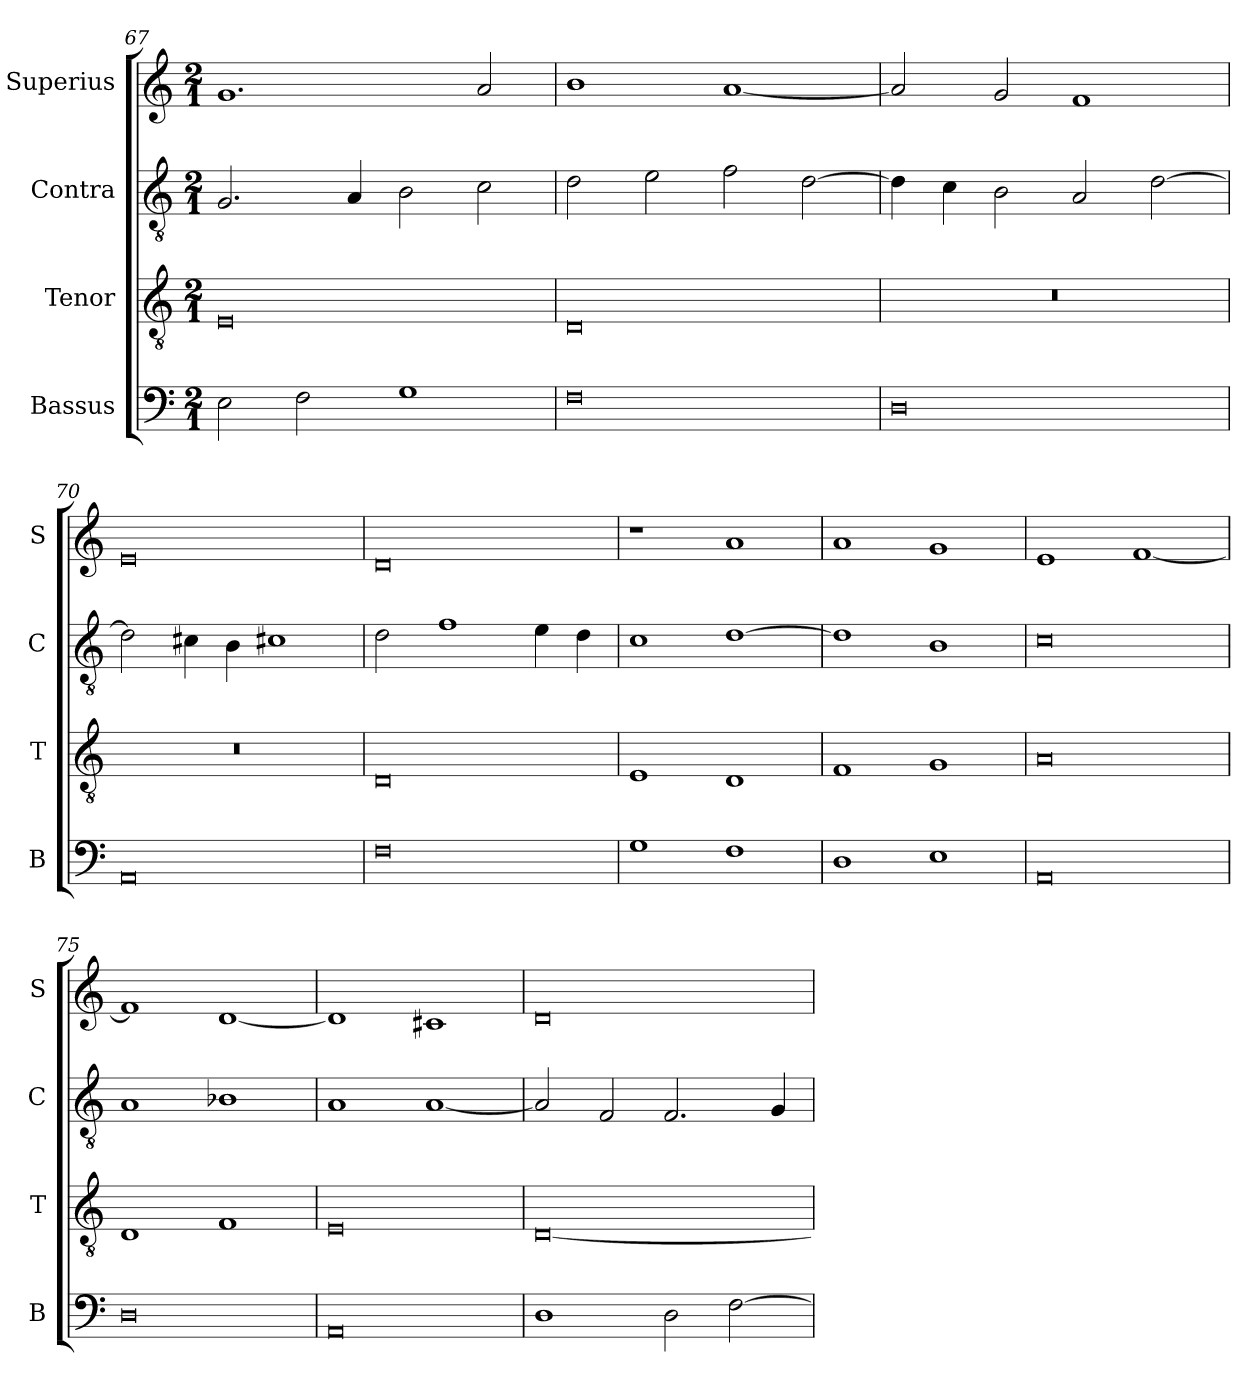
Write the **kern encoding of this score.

**kern	**kern	**kern	**kern
*part4	*part3	*part2	*part1
*staff4	*staff3	*staff2	*staff1
*I"Bassus	*I"Tenor	*I"Contra	*I"Superius
*I'B	*I'T	*I'C	*I'S
*clefF4	*clefGv2	*clefGv2	*clefG2
*k[]	*k[]	*k[]	*k[]
*M2/1	*M2/1	*M2/1	*M2/1
=67	=67	=67	=67
2E\	0E	2.G/	1.g
2F\	.	.	.
.	.	4A/	.
1G	.	2B\	.
.	.	2c\	2a/
=68	=68	=68	=68
0F	0D	2d\	1b
.	.	2e\	.
.	.	2f\	[1a
.	.	[2d\	.
=69	=69	=69	=69
0D	0r	4d\]	2a/]
.	.	4c\	.
.	.	2B\	2g/
.	.	2A/	1f
.	.	[2d\	.
=70	=70	=70	=70
0AA	0r	2d\]	0e
.	.	4c#X\	.
.	.	4B\	.
.	.	1c#X	.
=71	=71	=71	=71
0F	0D	2d\	0d
.	.	1f	.
.	.	4e\	.
.	.	4d\	.
=72	=72	=72	=72
1G	1E	1c	1r
1F	1D	[1d	1a
=73	=73	=73	=73
1D	1F	1d]	1a
1E	1G	1B	1g
=74	=74	=74	=74
0AA	0A	0c	1e
.	.	.	[1f
=75	=75	=75	=75
0D	1D	1A	1f]
.	1F	1B-X	[1d
=76	=76	=76	=76
0AA	0E	1A	1d]
.	.	[1A	1c#X
=77	=77	=77	=77
1D	[0D	2A/]	0d
.	.	2F/	.
2D\	.	2.F/	.
[2F\	.	.	.
.	.	4G/	.
=	=	=	=
*-	*-	*-	*-
